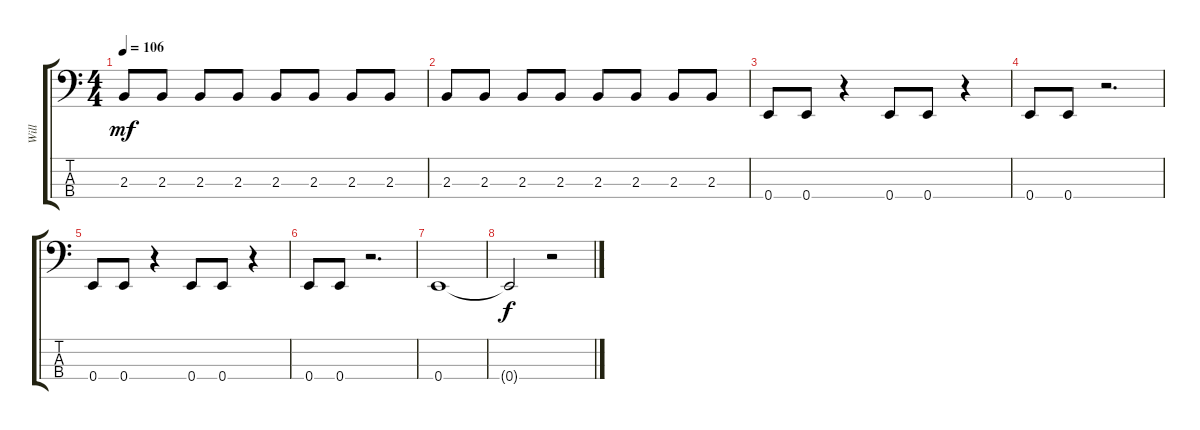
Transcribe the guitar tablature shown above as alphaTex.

\track ("Will" "Will") {instrument electricbassfinger}
\staff {score tabs}
\tuning (G2 D2 A1 E1) {hide}
\ts (4 4)
\tempo 106
\clef f4
\ks c
2.3.8{dy mf} 2.3.8 2.3.8 2.3.8 2.3.8 2.3.8 2.3.8 2.3.8 |
2.3.8 2.3.8 2.3.8 2.3.8 2.3.8 2.3.8 2.3.8 2.3.8 |
0.4.8 0.4.8 r.4 0.4.8 0.4.8 r.4 |
0.4.8 0.4.8 r.2{d} |
0.4.8 0.4.8 r.4 0.4.8 0.4.8 r.4 |
0.4.8 0.4.8 r.2{d} |
0.4.1 |
0.4{t}.2{dy f} r.2
